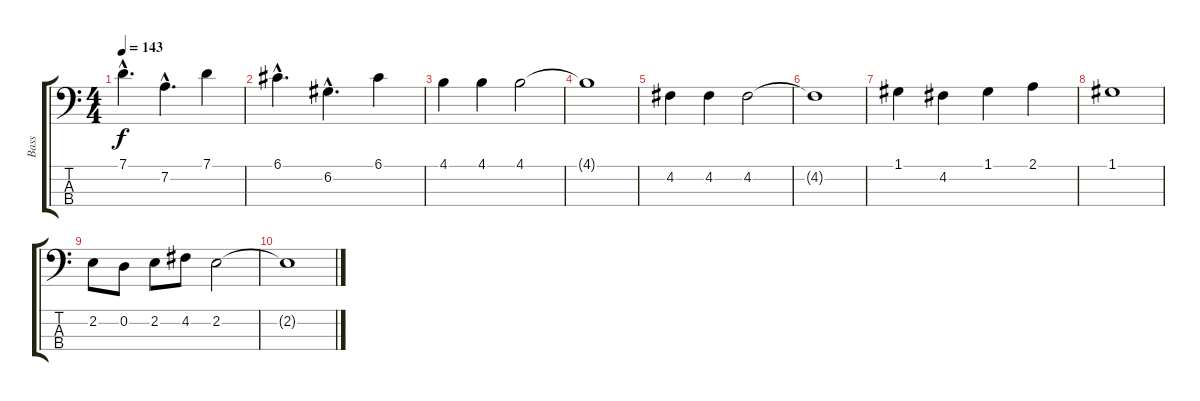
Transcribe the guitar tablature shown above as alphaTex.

\track ("Bass" "Bass") {instrument electricbassfinger}
\staff {score tabs}
\tuning (G2 D2 A1 E1) {hide}
\ts (4 4)
\tempo 143
\clef f4
\ks c
7.1{hac}.4{d dy f} 7.2{hac}.4{d} 7.1.4 |
6.1{hac}.4{d} 6.2{hac}.4{d} 6.1.4 |
4.1.4 4.1.4 4.1.2 |
4.1{t}.1 |
4.2.4 4.2.4 4.2.2 |
4.2{t}.1 |
1.1.4 4.2.4 1.1.4 2.1.4 |
1.1.1 |
2.2.8 0.2.8 2.2.8 4.2.8 2.2.2 |
2.2{t}.1
